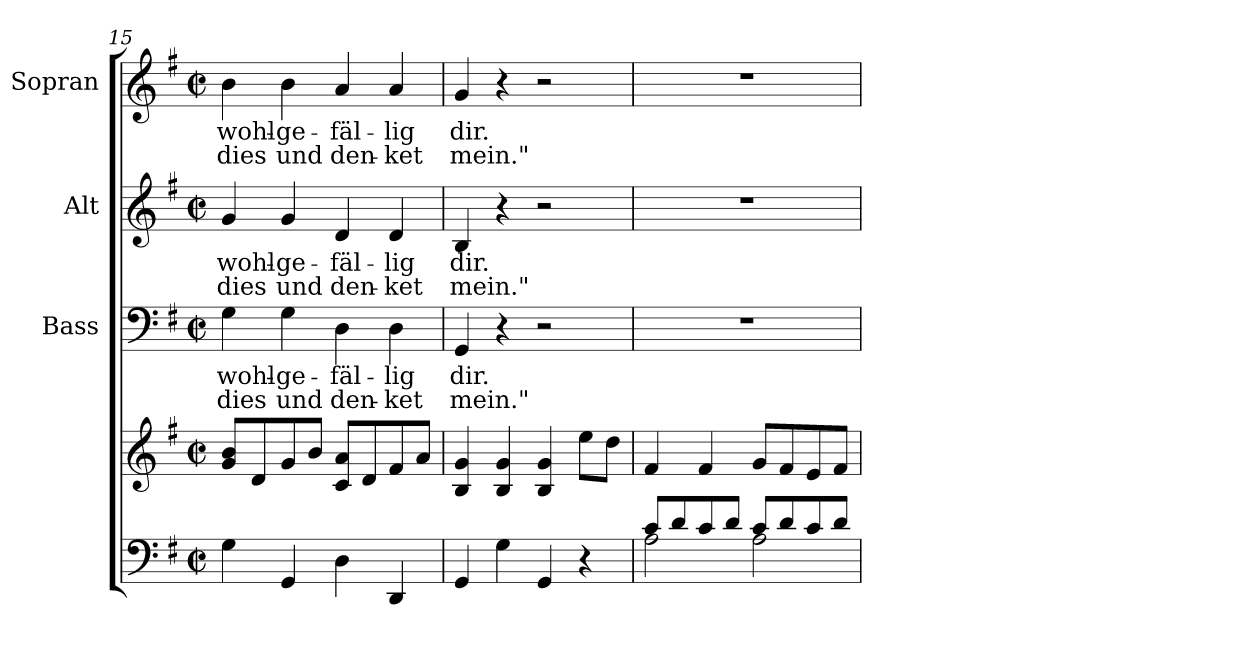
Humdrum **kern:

**kern	**kern	**kern	**text	**text	**kern	**text	**text	**kern	**text	**text
*part4	*part4	*part3	*part3	*part3	*part2	*part2	*part2	*part1	*part1	*part1
*staff5	*staff4	*staff3	*staff3	*staff3	*staff2	*staff2	*staff2	*staff1	*staff1	*staff1
*	*	*I"Bass	*	*	*I"Alt	*	*	*I"Sopran	*	*
*	*	*I'B.	*	*	*I'A.	*	*	*I'S.	*	*
*clefF4	*clefG2	*clefF4	*	*	*clefG2	*	*	*clefG2	*	*
*k[f#]	*k[f#]	*k[f#]	*	*	*k[f#]	*	*	*k[f#]	*	*
*G:	*G:	*G:	*	*	*G:	*	*	*G:	*	*
*M2/2	*M2/2	*M2/2	*	*	*M2/2	*	*	*M2/2	*	*
*met(c|)	*met(c|)	*met(c|)	*	*	*met(c|)	*	*	*met(c|)	*	*
=15	=15	=15	=15	=15	=15	=15	=15	=15	=15	=15
!	!	!	!LO:LY:b	!LO:LY:b	!	!LO:LY:b	!LO:LY:b	!	!LO:LY:b	!LO:LY:b
4G\	8g/ 8b/L	4G\	wohl-	dies	4g/	wohl-	dies	4b\	wohl-	dies
.	8d/	.	.	.	.	.	.	.	.	.
!	!	!	!LO:LY:b	!LO:LY:b	!	!LO:LY:b	!LO:LY:b	!	!LO:LY:b	!LO:LY:b
4GG/	8g/	4G\	-ge-	und	4g/	-ge-	und	4b\	-ge-	und
.	8b/J	.	.	.	.	.	.	.	.	.
!	!	!	!LO:LY:b	!LO:LY:b	!	!LO:LY:b	!LO:LY:b	!	!LO:LY:b	!LO:LY:b
4D\	8c/ 8a/L	4D\	-fäl-	den-	4d/	-fäl-	den-	4a/	-fäl-	den-
.	8d/	.	.	.	.	.	.	.	.	.
!	!	!	!LO:LY:b	!LO:LY:b	!	!LO:LY:b	!LO:LY:b	!	!LO:LY:b	!LO:LY:b
4DD/	8f#/	4D\	-lig	-ket	4d/	-lig	-ket	4a/	-lig	-ket
.	8a/J	.	.	.	.	.	.	.	.	.
=16	=16	=16	=16	=16	=16	=16	=16	=16	=16	=16
!	!	!	!LO:LY:b	!LO:LY:b	!	!LO:LY:b	!LO:LY:b	!	!LO:LY:b	!LO:LY:b
4GG/	4B/ 4g/	4GG/	dir.	mein."	4B/	dir.	mein."	4g/	dir.	mein."
4G\	4B/ 4g/	4r	.	.	4r	.	.	4r	.	.
4GG/	4B/ 4g/	2r	.	.	2r	.	.	2r	.	.
4r	8ee\L	.	.	.	.	.	.	.	.	.
.	8dd\J	.	.	.	.	.	.	.	.	.
=17	=17	=17	=17	=17	=17	=17	=17	=17	=17	=17
*^	*	*	*	*	*	*	*	*	*	*
8c/L	2A\	4f#/	1r	.	.	1r	.	.	1r	.	.
8d/	.	.	.	.	.	.	.	.	.	.	.
8c/	.	4f#/	.	.	.	.	.	.	.	.	.
8d/J	.	.	.	.	.	.	.	.	.	.	.
8c/L	2A\	8g/L	.	.	.	.	.	.	.	.	.
8d/	.	8f#/	.	.	.	.	.	.	.	.	.
8c/	.	8e/	.	.	.	.	.	.	.	.	.
8d/J	.	8f#/J	.	.	.	.	.	.	.	.	.
*v	*v	*	*	*	*	*	*	*	*	*	*
=	=	=	=	=	=	=	=	=	=	=
*-	*-	*-	*-	*-	*-	*-	*-	*-	*-	*-
